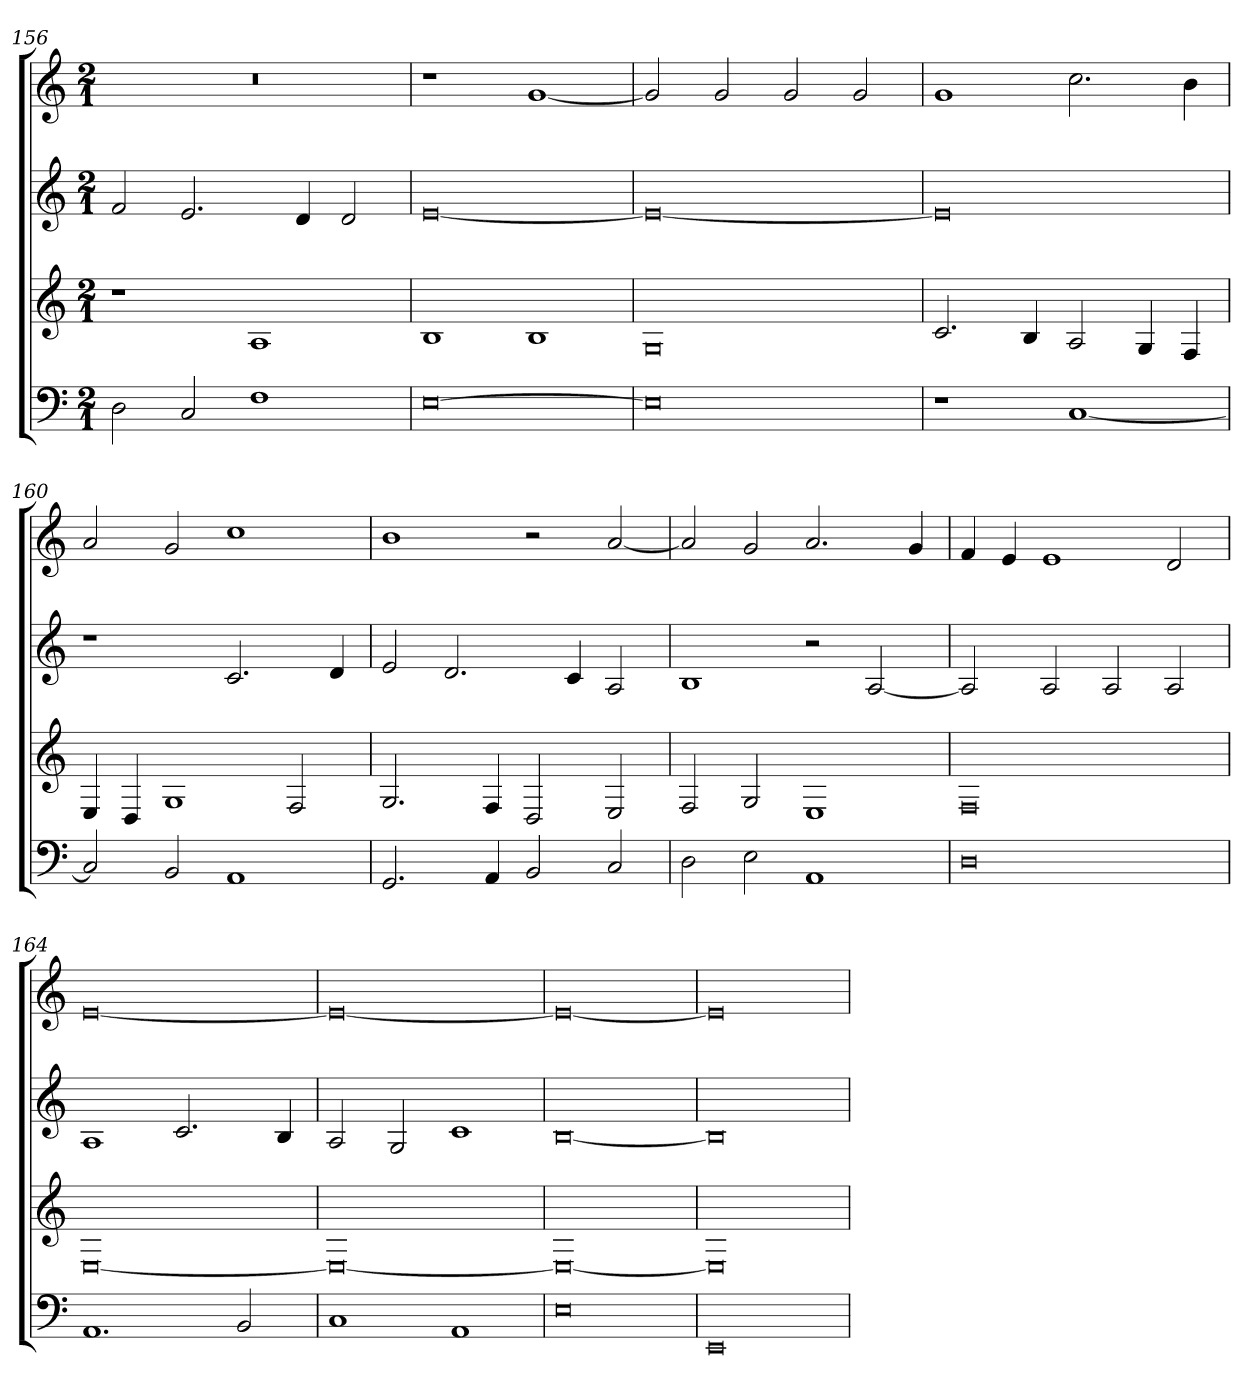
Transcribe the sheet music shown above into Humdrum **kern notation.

**kern	**kern	**kern	**kern
*part4	*part3	*part2	*part1
*staff4	*staff3	*staff2	*staff1
*clefF4	*clefG2	*clefG2	*clefG2
*M2/1	*M2/1	*M2/1	*M2/1
=156	=156	=156	=156
2D	1r	2f	0r
2C	.	2.e	.
1F	1A	.	.
.	.	4d	.
.	.	2d	.
=157	=157	=157	=157
[0E	1B	[0e	1r
.	1B	.	[1g
=158	=158	=158	=158
0E]	0G	0e_	2g]
.	.	.	2g
.	.	.	2g
.	.	.	2g
=159	=159	=159	=159
1r	2.c	0e]	1g
.	4B	.	.
[1C	2A	.	2.cc
.	4G	.	.
.	4F	.	4b
=160	=160	=160	=160
2C]	4E	1r	2a
.	4D	.	.
2BB	1G	.	2g
1AA	.	2.c	1cc
.	2F	.	.
.	.	4d	.
=161	=161	=161	=161
2.GG	2.G	2e	1b
.	.	2.d	.
4AA	4F	.	.
2BB	2D	.	2r
.	.	4c	.
2C	2E	2A	[2a
=162	=162	=162	=162
2D	2F	1B	2a]
2E	2G	.	2g
1AA	1E	2r	2.a
.	.	[2A	.
.	.	.	4g
=163	=163	=163	=163
0D	0F	2A]	4f
.	.	.	4e
.	.	2A	1e
.	.	2A	.
.	.	2A	2d
=164	=164	=164	=164
1.AA	[0E	1A	[0e
.	.	2.c	.
2BB	.	.	.
.	.	4B	.
=165	=165	=165	=165
1C	0E_	2A	0e_
.	.	2G	.
1AA	.	1c	.
=166	=166	=166	=166
0E	0E_	[0B	0e_
=167	=167	=167	=167
0EE	0E]	0B]	0e]
=	=	=	=
*-	*-	*-	*-
